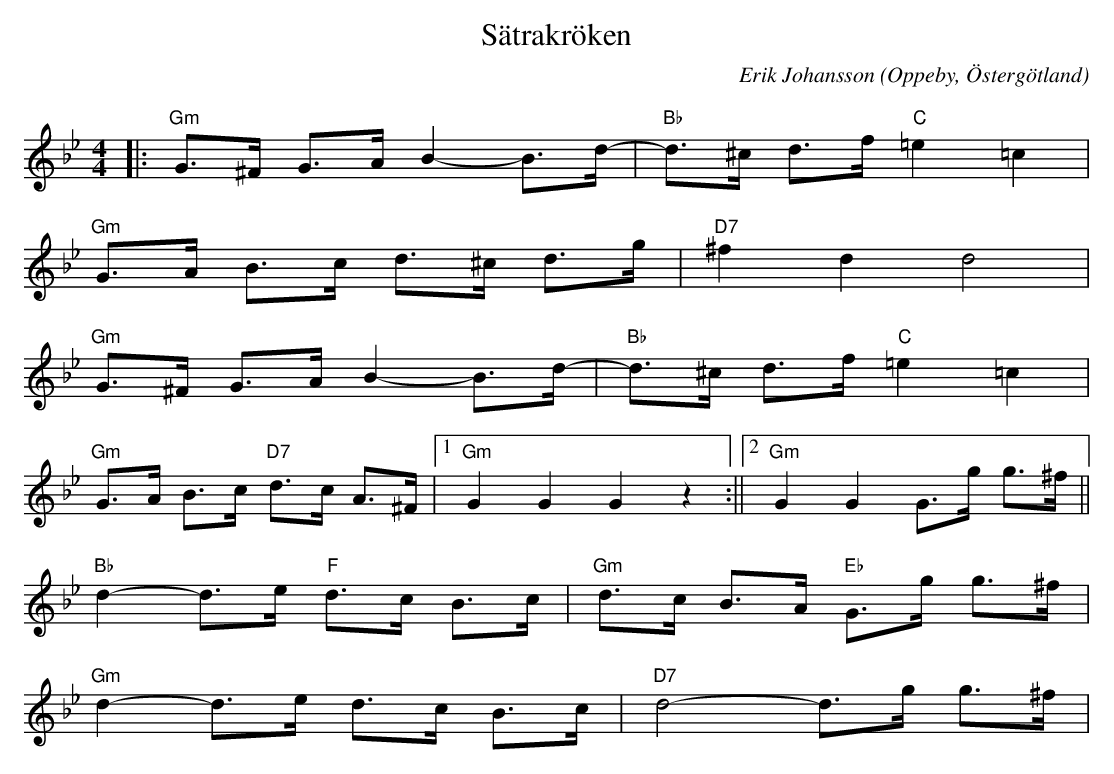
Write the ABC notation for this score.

X:1
T:Sätrakröken
C:Erik Johansson
O:Oppeby, Östergötland
Q:130
M:4/4
L:1/8
K:Gm
|:"Gm"G>^F G>A B2-B>d-|"Bb" d>^c d>f"C" =e2 =c2|
  "Gm"G>A B>c d>^c d>g|"D7" ^f2 d2 d4 |
  "Gm"G>^F G>A B2-B>d-|"Bb" d>^c d>f"C" =e2 =c2|
  "Gm"G>A B>c "D7"d>c A>^F|1"Gm" G2 G2 G2 z2 :||2 "Gm" G2 G2 G>g g>^f ||
  "Bb" d2-d>e "F" d>c B>c | "Gm" d>c B>A "Eb" G>g g>^f |
  "Gm" d2-d>e  d>c B>c | "D7" d4-d>g g>^f |
